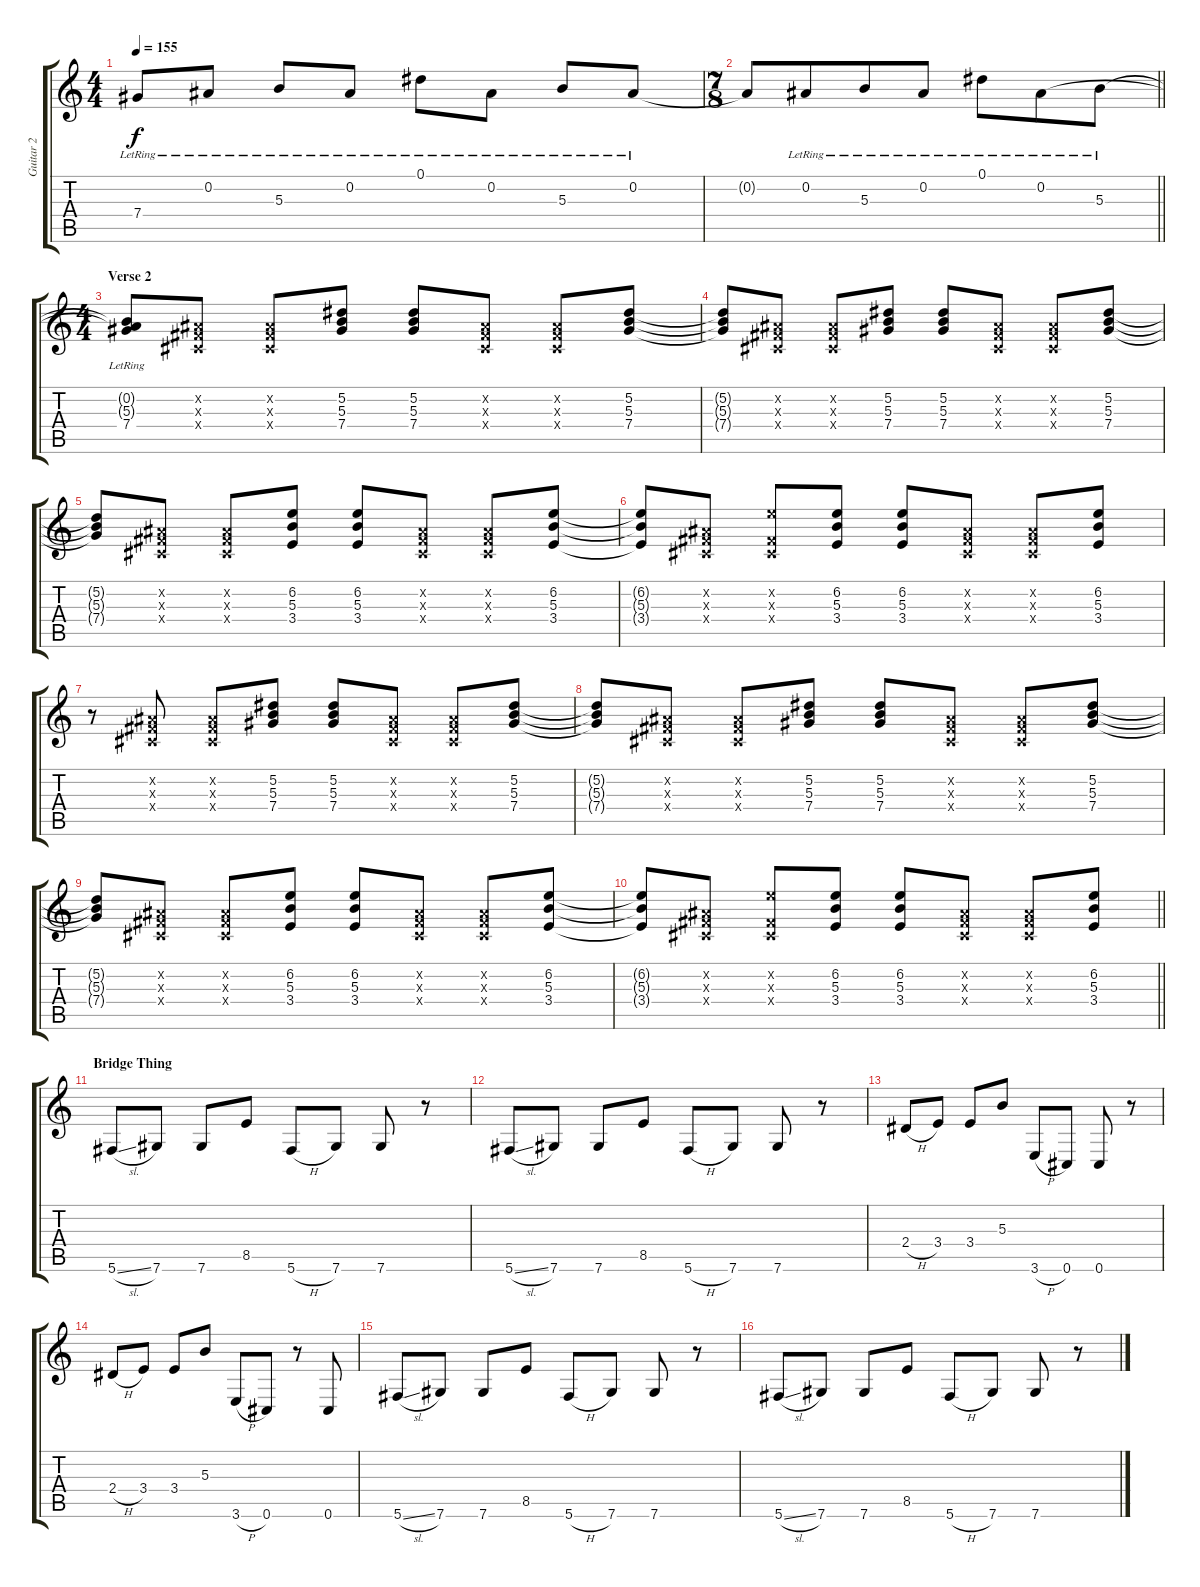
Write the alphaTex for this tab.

\track ("Guitar 2" "Guitar 2") {instrument electricguitarjazz}
\staff {score tabs}
\tuning (Eb4 Bb3 Gb3 Db3 Ab2 Db2) {hide}
\ts (4 4)
\tempo 155
\clef g2
\ks c
7.4{lr}.8{dy f} 0.2{lr}.8 5.3{lr}.8 0.2{lr}.8 0.1{lr}.8 0.2{lr}.8 5.3{lr}.8 0.2{lr}.8 |
\ts (7 8)
\barLineRight lightlight
0.2{t}.8 0.2{lr}.8 5.3{lr}.8 0.2{lr}.8 0.1{lr}.8 0.2{lr}.8 5.3{lr}.8 |
\ts (4 4)
\section ("" "Verse 2")
(0.2{t} 5.3{t} 7.4{lr}).8 (0.2{x} 0.3{x} 0.4{x}).8{instrument electricguitarclean} (0.2{x} 0.3{x} 0.4{x}).8 (5.2 5.3 7.4).8 (5.2 5.3 7.4).8 (0.2{x} 0.3{x} 0.4{x}).8 (0.2{x} 0.3{x} 0.4{x}).8 (5.2 5.3 7.4).8 |
(5.2{t} 5.3{t} 7.4{t}).8 (0.2{x} 0.3{x} 0.4{x}).8 (0.2{x} 0.3{x} 0.4{x}).8 (5.2 5.3 7.4).8 (5.2 5.3 7.4).8 (0.2{x} 0.3{x} 0.4{x}).8 (0.2{x} 0.3{x} 0.4{x}).8 (5.2 5.3 7.4).8 |
(5.2{t} 5.3{t} 7.4{t}).8 (0.2{x} 0.3{x} 0.4{x}).8 (0.2{x} 0.3{x} 0.4{x}).8 (6.2 5.3 3.4).8 (6.2 5.3 3.4).8 (0.2{x} 0.3{x} 0.4{x}).8 (0.2{x} 0.3{x} 0.4{x}).8 (6.2 5.3 3.4).8 |
(6.2{t} 5.3{t} 3.4{t}).8 (0.2{x} 0.3{x} 0.4{x}).8 (6.2{x} 0.3{x} 0.4{x}).8 (6.2 5.3 3.4).8 (6.2 5.3 3.4).8 (0.2{x} 0.3{x} 0.4{x}).8 (0.2{x} 0.3{x} 0.4{x}).8 (6.2 5.3 3.4).8 |
r.8 (0.2{x} 0.3{x} 0.4{x}).8 (0.2{x} 0.3{x} 0.4{x}).8 (5.2 5.3 7.4).8 (5.2 5.3 7.4).8 (0.2{x} 0.3{x} 0.4{x}).8 (0.2{x} 0.3{x} 0.4{x}).8 (5.2 5.3 7.4).8 |
(5.2{t} 5.3{t} 7.4{t}).8 (0.2{x} 0.3{x} 0.4{x}).8 (0.2{x} 0.3{x} 0.4{x}).8 (5.2 5.3 7.4).8 (5.2 5.3 7.4).8 (0.2{x} 0.3{x} 0.4{x}).8 (0.2{x} 0.3{x} 0.4{x}).8 (5.2 5.3 7.4).8 |
(5.2{t} 5.3{t} 7.4{t}).8 (0.2{x} 0.3{x} 0.4{x}).8 (0.2{x} 0.3{x} 0.4{x}).8 (6.2 5.3 3.4).8 (6.2 5.3 3.4).8 (0.2{x} 0.3{x} 0.4{x}).8 (0.2{x} 0.3{x} 0.4{x}).8 (6.2 5.3 3.4).8 |
\barLineRight lightlight
(6.2{t} 5.3{t} 3.4{t}).8 (0.2{x} 0.3{x} 0.4{x}).8 (6.2{x} 0.3{x} 0.4{x}).8 (6.2 5.3 3.4).8 (6.2 5.3 3.4).8 (0.2{x} 0.3{x} 0.4{x}).8 (0.2{x} 0.3{x} 0.4{x}).8 (6.2 5.3 3.4).8 |
\section ("" "Bridge Thing")
5.6{sl}.8{volume 12 instrument distortionguitar} 7.6.8 7.6.8 8.5.8 5.6{h}.8 7.6.8 7.6.8 r.8 |
5.6{sl}.8 7.6.8 7.6.8 8.5.8 5.6{h}.8 7.6.8 7.6.8 r.8 |
2.4{h}.8 3.4.8 3.4.8 5.3.8 3.6{h}.8 0.6.8 0.6.8 r.8 |
2.4{h}.8 3.4.8 3.4.8 5.3.8 3.6{h}.8 0.6.8 r.8 0.6.8 |
5.6{sl}.8 7.6.8 7.6.8 8.5.8 5.6{h}.8 7.6.8 7.6.8 r.8 |
5.6{sl}.8 7.6.8 7.6.8 8.5.8 5.6{h}.8 7.6.8 7.6.8 r.8
